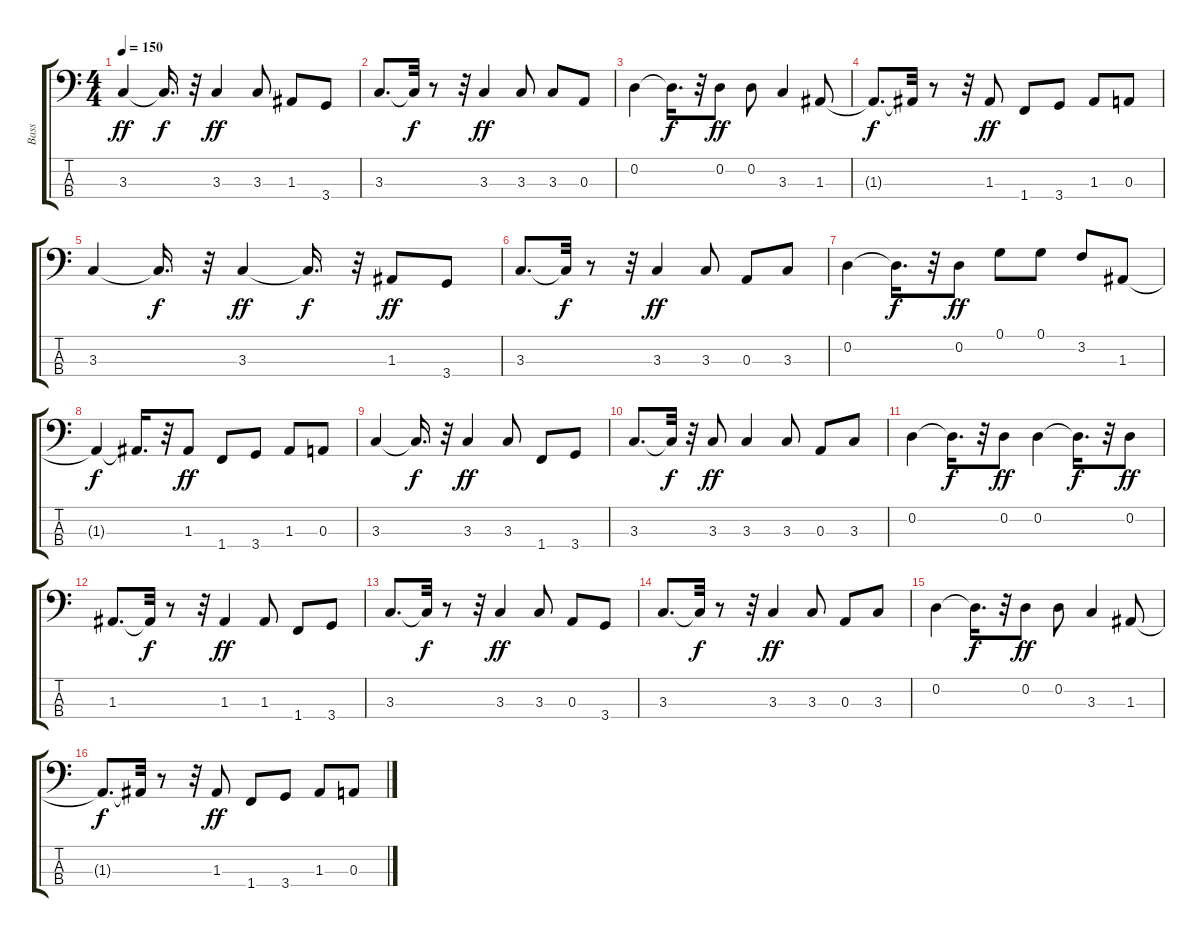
\track ("Bass" "Bass") {instrument electricbassfinger}
\staff {score tabs}
\tuning (G2 D2 A1 E1) {hide}
\ts (4 4)
\tempo 150
\clef f4
\ks c
3.3.4{dy ff} 3.3{t}.16{d dy f} r.32 3.3.4{dy ff} 3.3.8 1.3.8 3.4.8 |
3.3.8{d} 3.3{t}.32{dy f} r.8 r.32 3.3.4{dy ff} 3.3.8 3.3.8 0.3.8 |
0.2.4 0.2{t}.16{d dy f} r.32 0.2.8{dy ff} 0.2.8 3.3.4 1.3.8 |
1.3{t}.8{d dy f} 1.3{t}.32 r.8 r.32 1.3.8{dy ff} 1.4.8 3.4.8 1.3.8 0.3.8 |
3.3.4 3.3{t}.16{d dy f} r.32 3.3.4{dy ff} 3.3{t}.16{d dy f} r.32 1.3.8{dy ff} 3.4.8 |
3.3.8{d} 3.3{t}.32{dy f} r.8 r.32 3.3.4{dy ff} 3.3.8 0.3.8 3.3.8 |
0.2.4 0.2{t}.16{d dy f} r.32 0.2.8{dy ff} 0.1.8 0.1.8 3.2.8 1.3.8 |
1.3{t}.4{dy f} 1.3{t}.16{d} r.32 1.3.8{dy ff} 1.4.8 3.4.8 1.3.8 0.3.8 |
3.3.4 3.3{t}.16{d dy f} r.32 3.3.4{dy ff} 3.3.8 1.4.8 3.4.8 |
3.3.8{d} 3.3{t}.32{dy f} r.32 3.3.8{dy ff} 3.3.4 3.3.8 0.3.8 3.3.8 |
0.2.4 0.2{t}.16{d dy f} r.32 0.2.8{dy ff} 0.2.4 0.2{t}.16{d dy f} r.32 0.2.8{dy ff} |
1.3.8{d} 1.3{t}.32{dy f} r.8 r.32 1.3.4{dy ff} 1.3.8 1.4.8 3.4.8 |
3.3.8{d} 3.3{t}.32{dy f} r.8 r.32 3.3.4{dy ff} 3.3.8 0.3.8 3.4.8 |
3.3.8{d} 3.3{t}.32{dy f} r.8 r.32 3.3.4{dy ff} 3.3.8 0.3.8 3.3.8 |
0.2.4 0.2{t}.16{d dy f} r.32 0.2.8{dy ff} 0.2.8 3.3.4 1.3.8 |
1.3{t}.8{d dy f} 1.3{t}.32 r.8 r.32 1.3.8{dy ff} 1.4.8 3.4.8 1.3.8 0.3.8
